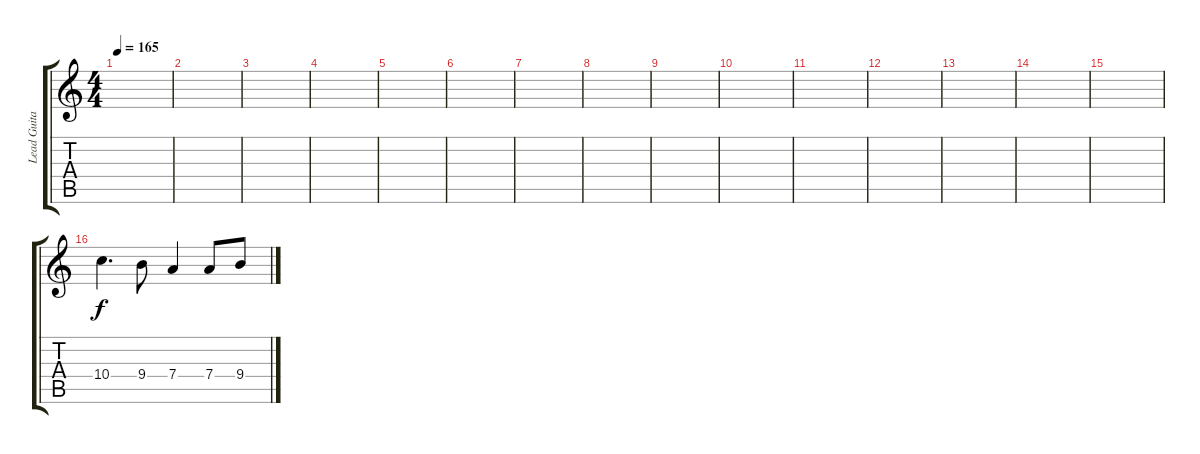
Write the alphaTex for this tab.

\track ("Lead Guitar" "Lead Guita") {instrument distortionguitar}
\staff {score tabs}
\tuning (E4 B3 G3 D3 A2 E2) {hide}
\ts (4 4)
\tempo 165
\clef g2
\ks c
|
|
|
|
|
|
|
|
|
|
|
|
|
|
|
10.4.4{d volume 12} 9.4.8 7.4.4 7.4.8 9.4.8
